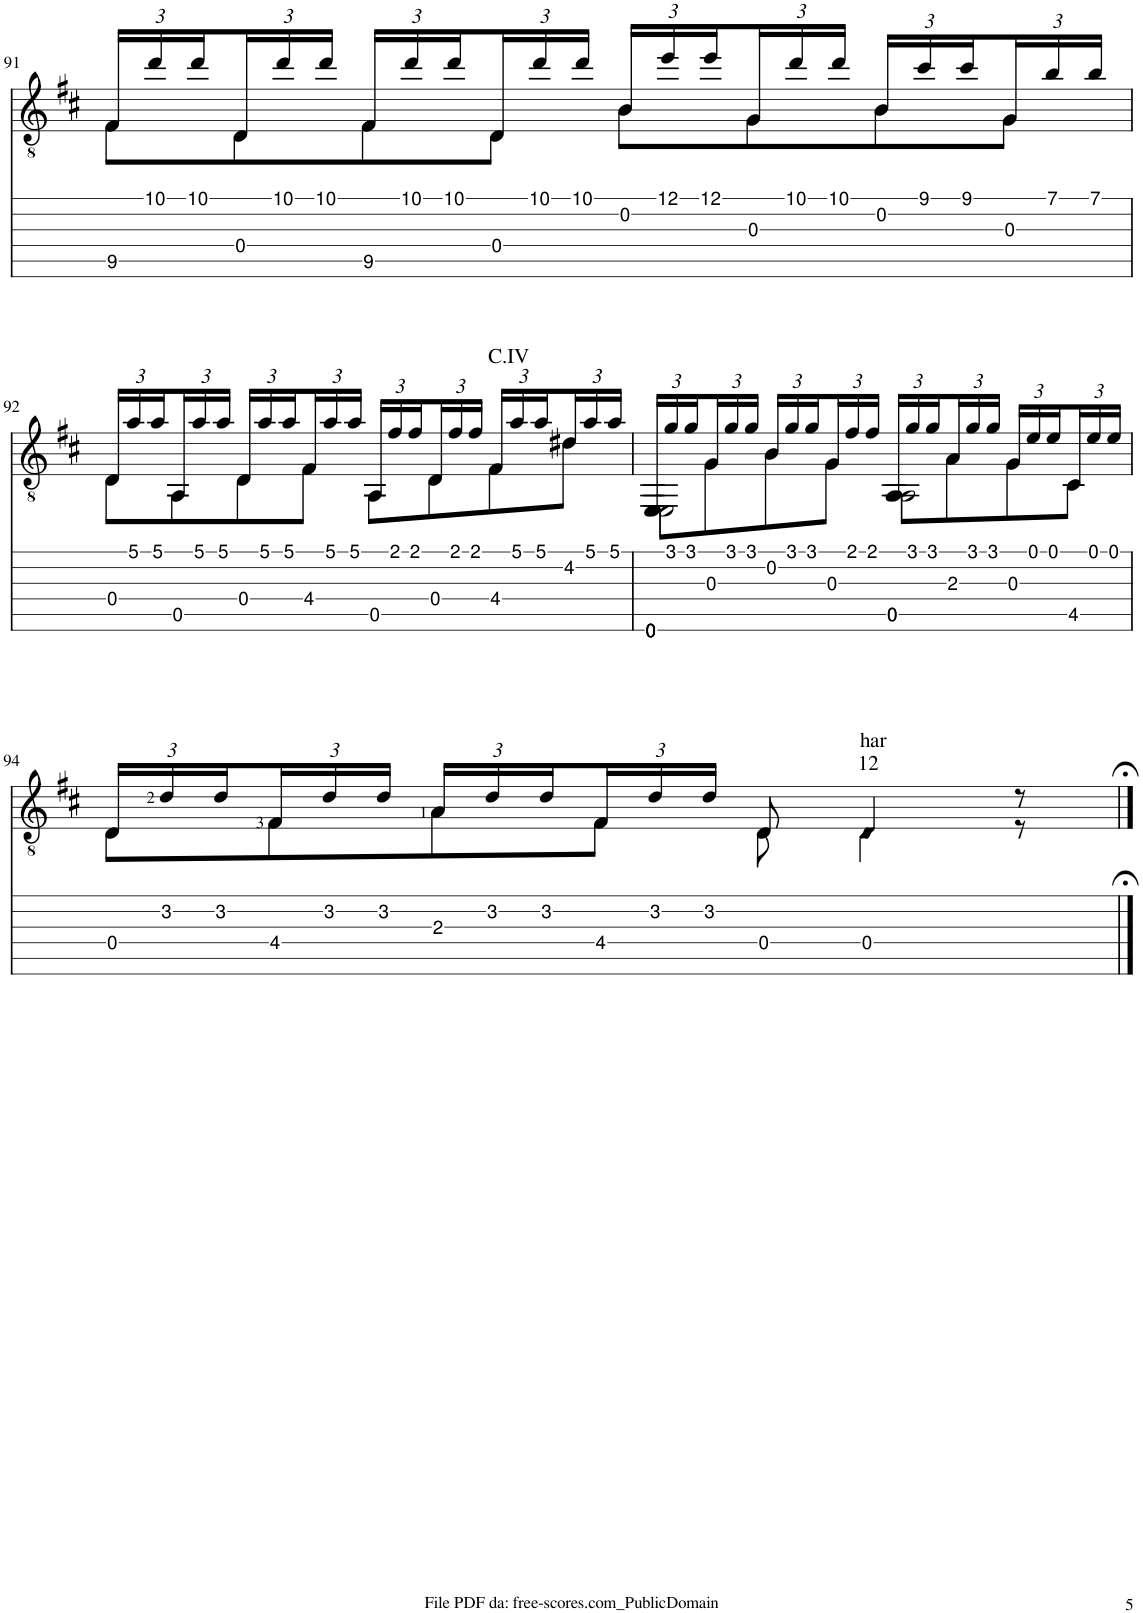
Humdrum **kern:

**kern	**kern
*part1	*part1
*staff2	*staff1
*I"Guitar	*
*I'Guit.	*
!!LO:PB:g=z
*	*clefGv2
*k[f#c#]	*k[f#c#]
*M4/4	*M4/4
*Xbrackettup	*Xbrackettup
=91	=91
*^	*^
24F#LL	8F#L	24F#/LL	8F#\L
24dd	.	24dd/	.
24ddJ	.	24dd/	.
24DL	8DJ	24D/	8D\
24dd	.	24dd/	.
24ddJJ	.	24dd/JJ	.
24F#LL	8F#L	24F#/LL	8F#\
24dd	.	24dd/	.
24ddJ	.	24dd/	.
24DL	8DJ	24D/	8D\J
24dd	.	24dd/	.
24ddJJ	.	24dd/JJ	.
24BLL	8BL	24B/LL	8B\L
24ee	.	24ee/	.
24eeJ	.	24ee/	.
24GL	8GJ	24G/	8G\
24dd	.	24dd/	.
24ddJJ	.	24dd/JJ	.
24BLL	8BL	24B/LL	8B\
24cc#	.	24cc#/	.
24cc#J	.	24cc#/	.
24GL	8GJ	24G/	8G\J
24b	.	24b/	.
24bJJ	.	24b/JJ	.
!!LO:LB:g=z	!!
=92	=92	=92	=92
24DLL	8DL	24D/LL	8D\L
24a	.	24a/	.
24aJ	.	24a/	.
24AAL	8AAJ	24AA/	8AA\
24a	.	24a/	.
24aJJ	.	24a/JJ	.
24DLL	8DL	24D/LL	8D\
24a	.	24a/	.
24aJ	.	24a/	.
24F#L	8F#J	24F#/	8F#\J
24a	.	24a/	.
24aJJ	.	24a/JJ	.
24AALL	8AAL	24AA/LL	8AA\L
24f#	.	24f#/	.
24f#J	.	24f#/	.
24DL	8DJ	24D/	8D\
24f#	.	24f#/	.
24f#JJ	.	24f#/JJ	.
!	!	!LO:TX:a:t=C.IV	!
24F#LL	8F#L	24F#/LL	8F#\
24a	.	24a/	.
24aJ	.	24a/	.
24d#L	8d#J	24d#X/	8d#\J
24a	.	24a/	.
24aJJ	.	24a/JJ	.
=93	=93	=93	=93
*	*^	*	*^
24EELL	8EEL	2EE	24EE/LL	8EE\L	2EE\
24g	.	.	24g/	.	.
24gJ	.	.	24g/	.	.
24GL	8GJ	.	24G/	8G\	.
24g	.	.	24g/	.	.
24gJJ	.	.	24g/JJ	.	.
24BLL	8BL	.	24B/LL	8B\	.
24g	.	.	24g/	.	.
24gJ	.	.	24g/	.	.
24GL	8GJ	.	24G/	8G\J	.
24f#	.	.	24f#/	.	.
24f#JJ	.	.	24f#/JJ	.	.
24AALL	8AAL	2AA	24AA/LL	8AA\L	2AA\
24g	.	.	24g/	.	.
24gJ	.	.	24g/	.	.
24AL	8AJ	.	24A/	8A\	.
24g	.	.	24g/	.	.
24gJJ	.	.	24g/JJ	.	.
24GLL	8GL	.	24G/LL	8G\	.
24e	.	.	24e/	.	.
24eJ	.	.	24e/	.	.
24C#L	8C#J	.	24C#/	8C#\J	.
24e	.	.	24e/	.	.
24eJJ	.	.	24e/JJ	.	.
*	*v	*v	*	*	*
*	*	*	*v	*v
!!LO:LB:g=z
=94	=94	=94	=94
24DLL	8DL	24D/LL	8D\L
24d	.	24d/	.
24dJ	.	24d/	.
24F#L	8F#J	24F#/	8F#\
24d	.	24d/	.
24dJJ	.	24d/JJ	.
24ALL	8AL	24A/LL	8A\
24d	.	24d/	.
24dJ	.	24d/	.
24F#L	8F#J	24F#/	8F#\J
24d	.	24d/	.
24dJJ	.	24d/JJ	.
8D	8D	8D/	8D\
!	!	!LO:TX:a:t=har	!
!	!	!LO:TX:a:t=12	!
!LO:N:head=diamond	!LO:N:head=diamond	!LO:N:head=diamond	!LO:N:head=diamond
4D	4D	4D/	4D\
8r	8r	8r	8r
*v	*v	*	*
*	*v	*v
==	==
*-	*-
